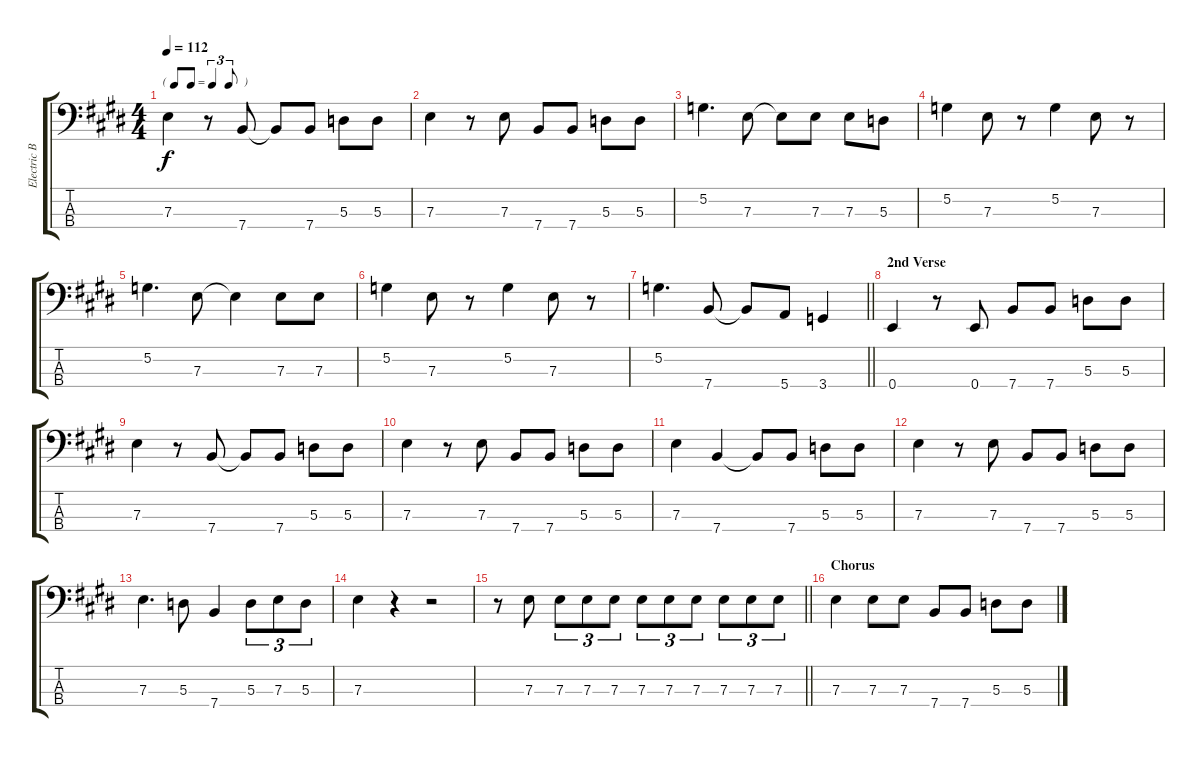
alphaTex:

\track ("Electric Bass" "Electric B") {instrument electricbassfinger}
\staff {score tabs}
\tuning (G2 D2 A1 E1) {hide}
\ts (4 4)
\tf triplet8th
\tempo 112
\clef f4
\ks e
7.3.4{dy f} r.8 7.4.8 7.4{t}.8 7.4.8 5.3.8 5.3.8 |
7.3.4 r.8 7.3.8 7.4.8 7.4.8 5.3.8 5.3.8 |
5.2.4{d} 7.3.8 7.3{t}.8 7.3.8 7.3.8 5.3.8 |
5.2.4 7.3.8 r.8 5.2.4 7.3.8 r.8 |
5.2.4{d} 7.3.8 7.3{t}.4 7.3.8 7.3.8 |
5.2.4 7.3.8 r.8 5.2.4 7.3.8 r.8 |
\barLineRight lightlight
5.2.4{d} 7.4.8 7.4{t}.8 5.4.8 3.4.4 |
\section ("" "2nd Verse")
0.4.4 r.8 0.4.8 7.4.8 7.4.8 5.3.8 5.3.8 |
7.3.4 r.8 7.4.8 7.4{t}.8 7.4.8 5.3.8 5.3.8 |
7.3.4 r.8 7.3.8 7.4.8 7.4.8 5.3.8 5.3.8 |
7.3.4 7.4.4 7.4{t}.8 7.4.8 5.3.8 5.3.8 |
7.3.4 r.8 7.3.8 7.4.8 7.4.8 5.3.8 5.3.8 |
7.3.4{d} 5.3.8 7.4.4 5.3.8{tu (3 2)} 7.3.8{tu (3 2)} 5.3.8{tu (3 2)} |
7.3.4 r.4 r.2 |
\barLineRight lightlight
r.8 7.3.8 7.3.8{tu (3 2)} 7.3.8{tu (3 2)} 7.3.8{tu (3 2)} 7.3.8{tu (3 2)} 7.3.8{tu (3 2)} 7.3.8{tu (3 2)} 7.3.8{tu (3 2)} 7.3.8{tu (3 2)} 7.3.8{tu (3 2)} |
\section ("" "Chorus")
7.3.4 7.3.8 7.3.8 7.4.8 7.4.8 5.3.8 5.3.8
